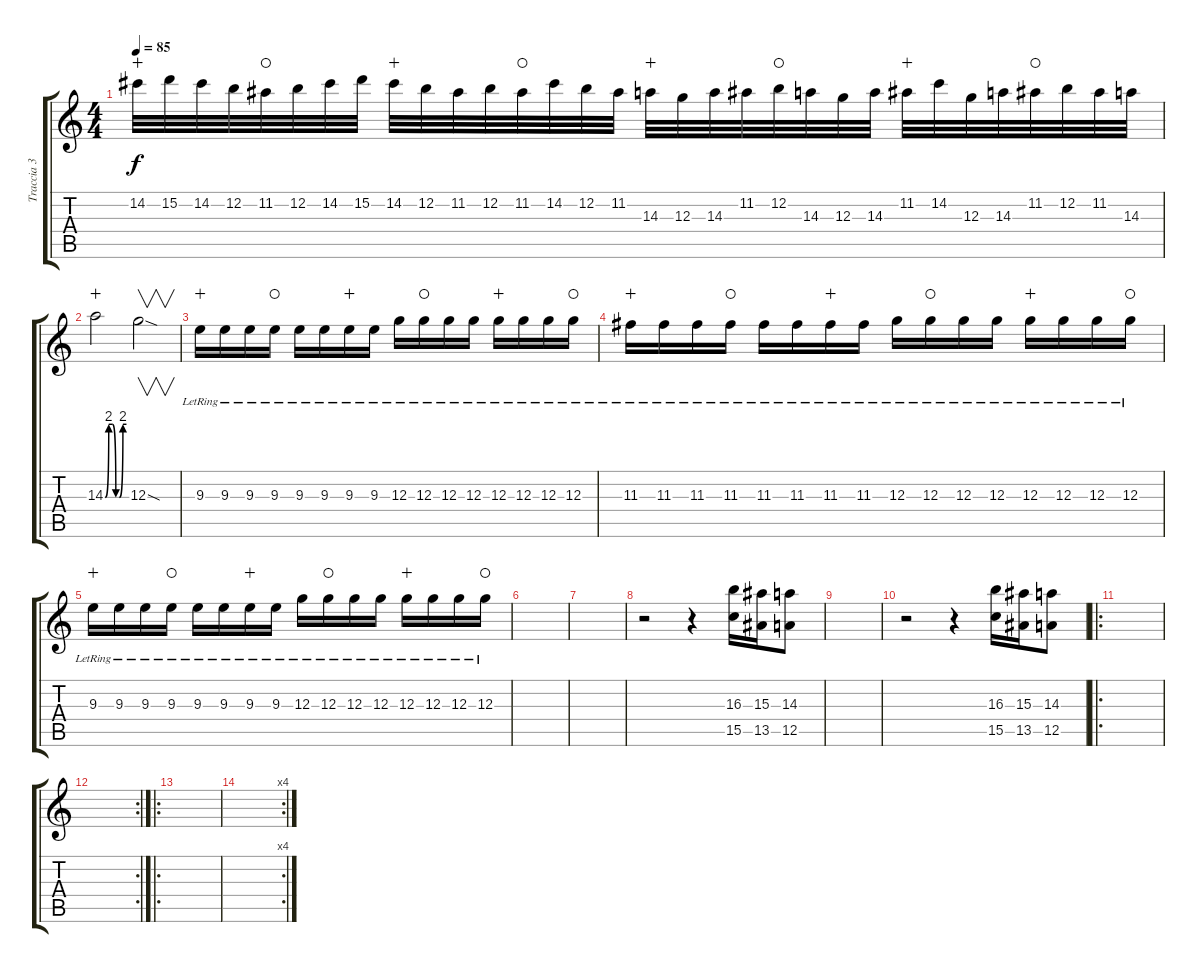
\track ("Traccia 3" "Traccia 3") {instrument distortionguitar}
\staff {score tabs}
\tuning (E4 B3 G3 D3 A2 E2) {hide}
\ts (4 4)
\tempo 85
\clef g2
\ks c
14.2.32{dy f wahc} 15.2.32 14.2.32 12.2.32 11.2.32{waho} 12.2.32 14.2.32 15.2.32 14.2.32{wahc} 12.2.32 11.2.32 12.2.32 11.2.32{waho} 14.2.32 12.2.32 11.2.32 14.3.32{wahc} 12.3.32 14.3.32 11.2.32 12.2.32{waho} 14.3.32 12.3.32 14.3.32 11.2.32{wahc} 14.2.32 12.3.32 14.3.32 11.2.32{waho} 12.2.32 11.2.32 14.3.32 |
14.3{be (custom 0 0 10 8 20 8 30 0 40 0 50 8 60 8)}.2{wahc} 12.3{sod}.2{v} |
9.3{lr}.16{wahc} 9.3{lr}.16 9.3{lr}.16 9.3{lr}.16{waho} 9.3{lr}.16 9.3{lr}.16 9.3{lr}.16{wahc} 9.3{lr}.16 12.3{lr}.16 12.3{lr}.16{waho} 12.3{lr}.16 12.3{lr}.16 12.3{lr}.16{wahc} 12.3{lr}.16 12.3{lr}.16 12.3{lr}.16{waho} |
11.3{lr}.16{wahc} 11.3{lr}.16 11.3{lr}.16 11.3{lr}.16{waho} 11.3{lr}.16 11.3{lr}.16 11.3{lr}.16{wahc} 11.3{lr}.16 12.3{lr}.16 12.3{lr}.16{waho} 12.3{lr}.16 12.3{lr}.16 12.3{lr}.16{wahc} 12.3{lr}.16 12.3{lr}.16 12.3{lr}.16{waho} |
9.3{lr}.16{wahc} 9.3{lr}.16 9.3{lr}.16 9.3{lr}.16{waho} 9.3{lr}.16 9.3{lr}.16 9.3{lr}.16{wahc} 9.3{lr}.16 12.3{lr}.16 12.3{lr}.16{waho} 12.3{lr}.16 12.3{lr}.16 12.3{lr}.16{wahc} 12.3{lr}.16 12.3{lr}.16 12.3{lr}.16{waho} |
|
|
r.2 r.4 (16.3 15.5).16 (15.3 13.5).16 (14.3 12.5).8 |
|
r.2 r.4 (16.3 15.5).16 (15.3 13.5).16 (14.3 12.5).8 |
\ro
|
\rc 2
|
\ro
|
\rc 4
